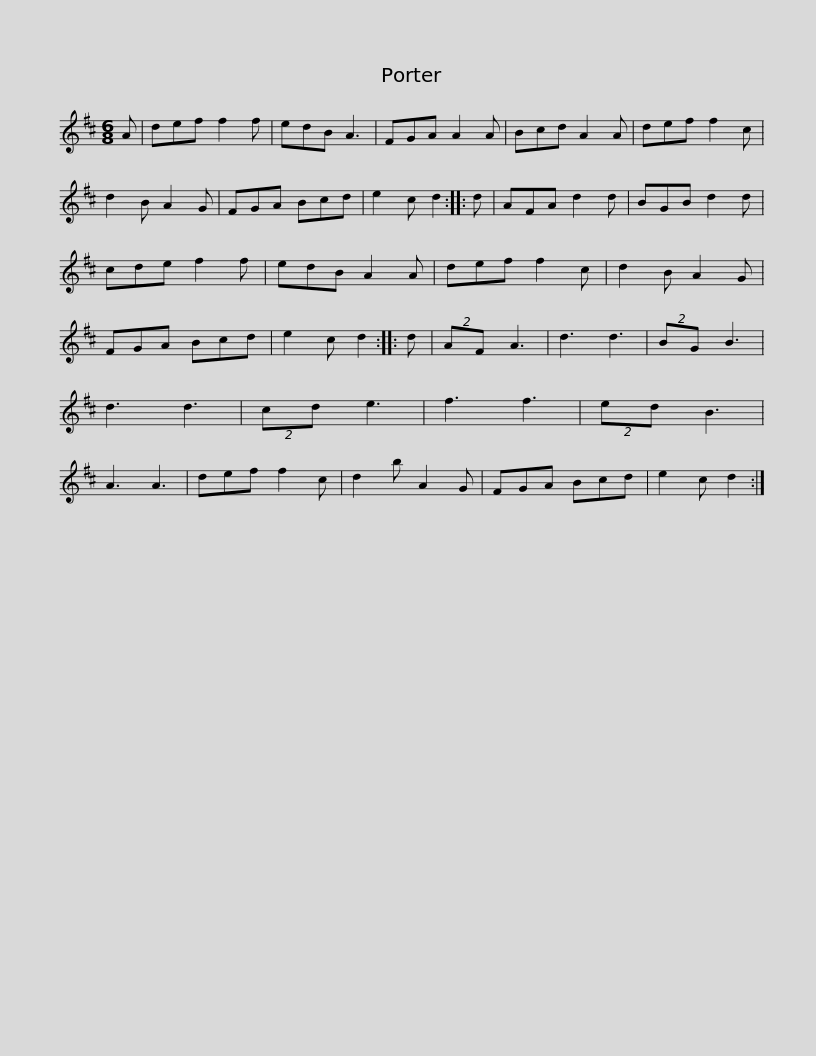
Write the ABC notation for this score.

X:1
L:1/8
M:6/8
I:linebreak $
K:D
V:1 treble
V:1
 A | def f2 f | edB A3 | FGA A2 A | Bcd A2 A | %5
 def f2 c | d2 B A2 G | FGA Bcd | e2 c d2 ::$ d | %10
 AFA d2 d | BGB d2 d | cde f2 f | edB A2 A | def f2 c | %15
 d2 B A2 G | FGA Bcd | e2 c d2 :: d |$ (2:3:2AF A3 | %20
 d3 d3 | (2:3:2BG B3 | d3 d3 | (2:3:2cd e3 | f3 f3 | %25
 (2:3:2ed B3 | A3 A3 | def f2 c | d2 b A2 G | FGA Bcd |$ %30
 e2 c d2 :| %31
